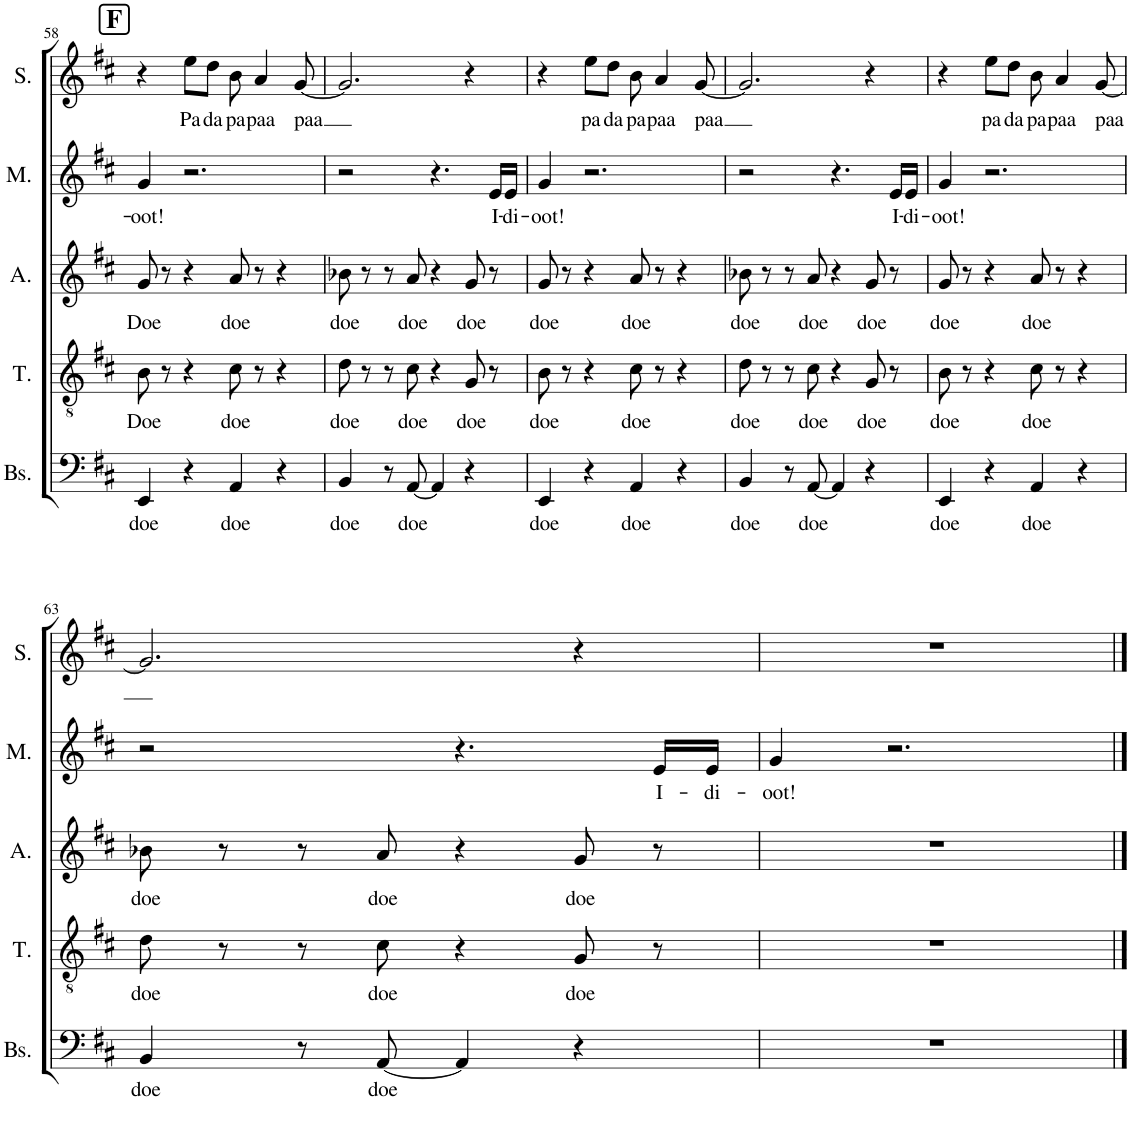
**kern	**text	**kern	**text	**kern	**text	**kern	**text	**kern	**text
*part5	*part5	*part4	*part4	*part3	*part3	*part2	*part2	*part1	*part1
*staff5	*staff5	*staff4	*staff4	*staff3	*staff3	*staff2	*staff2	*staff1	*staff1
*I"Bas	*	*I"Tenor	*	*I"Alt	*	*I"Mezzo	*	*I"Sopraan	*
*I'Bs.	*	*I'T.	*	*I'A.	*	*I'M.	*	*I'S.	*
!!LO:PB:g=z
*clefF4	*	*clefGv2	*	*clefG2	*	*clefG2	*	*clefG2	*
*k[f#c#]	*	*k[f#c#]	*	*k[f#c#]	*	*k[f#c#]	*	*k[f#c#]	*
*M4/4	*	*M4/4	*	*M4/4	*	*M4/4	*	*M4/4	*
*met(c)	*	*met(c)	*	*met(c)	*	*met(c)	*	*met(c)	*
!!LO:REH:place=s1:a:B:cj:fs=14:t=F
=58	=58	=58	=58	=58	=58	=58	=58	=58	=58
!	!LO:LY:b	!	!LO:LY:b	!	!LO:LY:b	!	!LO:LY:b	!	!
4EE/	doe	8B\	Doe	8g/	Doe	4g/	-oot!	4r	.
.	.	8r	.	8r	.	.	.	.	.
!	!	!	!	!	!	!	!	!	!LO:LY:b
4r	.	4r	.	4r	.	2.r	.	8ee\L	Pa
!	!	!	!	!	!	!	!	!	!LO:LY:b
.	.	.	.	.	.	.	.	8dd\J	da
!	!LO:LY:b	!	!LO:LY:b	!	!LO:LY:b	!	!	!	!LO:LY:b
4AA/	doe	8c#\	doe	8a/	doe	.	.	8b\	pa
!	!	!	!	!	!	!	!	!	!LO:LY:b
.	.	8r	.	8r	.	.	.	4a/	paa
4r	.	4r	.	4r	.	.	.	.	.
!	!	!	!	!	!	!	!	!	!LO:LY:b
.	.	.	.	.	.	.	.	[8g/	paa
=59	=59	=59	=59	=59	=59	=59	=59	=59	=59
!	!LO:LY:b	!	!LO:LY:b	!	!LO:LY:b	!	!	!	!
4BB/	doe	8d\	doe	8b-X\	doe	2r	.	2.g/]	.
.	.	8r	.	8r	.	.	.	.	.
8r	.	8r	.	8r	.	.	.	.	.
!	!LO:LY:b	!	!LO:LY:b	!	!LO:LY:b	!	!	!	!
[8AA/	doe	8c#\	doe	8a/	doe	.	.	.	.
4AA/]	.	4r	.	4r	.	4.r	.	.	.
!	!	!	!LO:LY:b	!	!LO:LY:b	!	!	!	!
4r	.	8G/	doe	8g/	doe	.	.	4r	.
!	!	!	!	!	!	!	!LO:LY:b	!	!
.	.	8r	.	8r	.	16e/LL	I-	.	.
!	!	!	!	!	!	!	!LO:LY:b	!	!
.	.	.	.	.	.	16e/JJ	-di-	.	.
=60	=60	=60	=60	=60	=60	=60	=60	=60	=60
!	!LO:LY:b	!	!LO:LY:b	!	!LO:LY:b	!	!LO:LY:b	!	!
4EE/	doe	8B\	doe	8g/	doe	4g/	-oot!	4r	.
.	.	8r	.	8r	.	.	.	.	.
!	!	!	!	!	!	!	!	!	!LO:LY:b
4r	.	4r	.	4r	.	2.r	.	8ee\L	pa
!	!	!	!	!	!	!	!	!	!LO:LY:b
.	.	.	.	.	.	.	.	8dd\J	da
!	!LO:LY:b	!	!LO:LY:b	!	!LO:LY:b	!	!	!	!LO:LY:b
4AA/	doe	8c#\	doe	8a/	doe	.	.	8b\	pa
!	!	!	!	!	!	!	!	!	!LO:LY:b
.	.	8r	.	8r	.	.	.	4a/	paa
4r	.	4r	.	4r	.	.	.	.	.
!	!	!	!	!	!	!	!	!	!LO:LY:b
.	.	.	.	.	.	.	.	[8g/	paa
=61	=61	=61	=61	=61	=61	=61	=61	=61	=61
!	!LO:LY:b	!	!LO:LY:b	!	!LO:LY:b	!	!	!	!
4BB/	doe	8d\	doe	8b-X\	doe	2r	.	2.g/]	.
.	.	8r	.	8r	.	.	.	.	.
8r	.	8r	.	8r	.	.	.	.	.
!	!LO:LY:b	!	!LO:LY:b	!	!LO:LY:b	!	!	!	!
[8AA/	doe	8c#\	doe	8a/	doe	.	.	.	.
4AA/]	.	4r	.	4r	.	4.r	.	.	.
!	!	!	!LO:LY:b	!	!LO:LY:b	!	!	!	!
4r	.	8G/	doe	8g/	doe	.	.	4r	.
!	!	!	!	!	!	!	!LO:LY:b	!	!
.	.	8r	.	8r	.	16e/LL	I-	.	.
!	!	!	!	!	!	!	!LO:LY:b	!	!
.	.	.	.	.	.	16e/JJ	-di-	.	.
=62	=62	=62	=62	=62	=62	=62	=62	=62	=62
!	!LO:LY:b	!	!LO:LY:b	!	!LO:LY:b	!	!LO:LY:b	!	!
4EE/	doe	8B\	doe	8g/	doe	4g/	-oot!	4r	.
.	.	8r	.	8r	.	.	.	.	.
!	!	!	!	!	!	!	!	!	!LO:LY:b
4r	.	4r	.	4r	.	2.r	.	8ee\L	pa
!	!	!	!	!	!	!	!	!	!LO:LY:b
.	.	.	.	.	.	.	.	8dd\J	da
!	!LO:LY:b	!	!LO:LY:b	!	!LO:LY:b	!	!	!	!LO:LY:b
4AA/	doe	8c#\	doe	8a/	doe	.	.	8b\	pa
!	!	!	!	!	!	!	!	!	!LO:LY:b
.	.	8r	.	8r	.	.	.	4a/	paa
4r	.	4r	.	4r	.	.	.	.	.
!	!	!	!	!	!	!	!	!	!LO:LY:b
.	.	.	.	.	.	.	.	[8g/	paa
!!LO:LB:g=z
=63	=63	=63	=63	=63	=63	=63	=63	=63	=63
!	!LO:LY:b	!	!LO:LY:b	!	!LO:LY:b	!	!	!	!
4BB/	doe	8d\	doe	8b-X\	doe	2r	.	2.g/]	.
.	.	8r	.	8r	.	.	.	.	.
8r	.	8r	.	8r	.	.	.	.	.
!	!LO:LY:b	!	!LO:LY:b	!	!LO:LY:b	!	!	!	!
[8AA/	doe	8c#\	doe	8a/	doe	.	.	.	.
4AA/]	.	4r	.	4r	.	4.r	.	.	.
!	!	!	!LO:LY:b	!	!LO:LY:b	!	!	!	!
4r	.	8G/	doe	8g/	doe	.	.	4r	.
!	!	!	!	!	!	!	!LO:LY:b	!	!
.	.	8r	.	8r	.	16e/LL	I-	.	.
!	!	!	!	!	!	!	!LO:LY:b	!	!
.	.	.	.	.	.	16e/JJ	-di-	.	.
=64	=64	=64	=64	=64	=64	=64	=64	=64	=64
!	!	!	!	!	!	!	!LO:LY:b	!	!
1r	.	1r	.	1r	.	4g/	-oot!	1r	.
.	.	.	.	.	.	2.r	.	.	.
==	==	==	==	==	==	==	==	==	==
*-	*-	*-	*-	*-	*-	*-	*-	*-	*-
